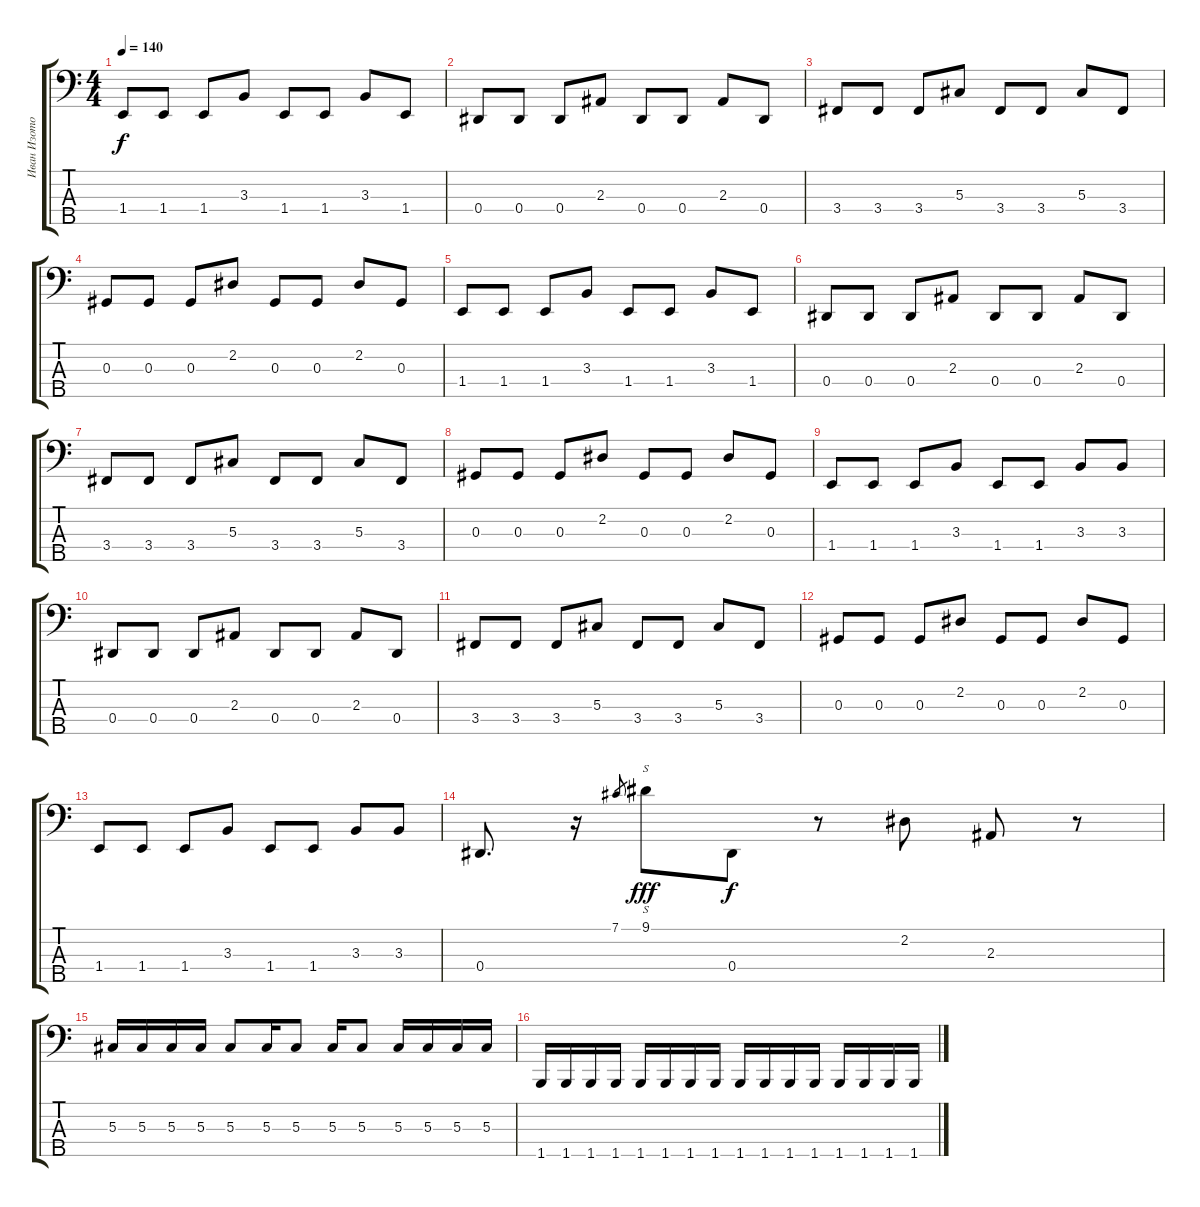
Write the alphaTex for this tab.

\track ("Иван Изотов" "Иван Изото") {instrument electricbasspick}
\staff {score tabs}
\tuning (Gb2 Db2 Ab1 Eb1 Bb0) {hide}
\ts (4 4)
\tempo 140
\clef f4
\ks c
1.4.8{dy f} 1.4.8 1.4.8 3.3.8 1.4.8 1.4.8 3.3.8 1.4.8 |
0.4.8 0.4.8 0.4.8 2.3.8 0.4.8 0.4.8 2.3.8 0.4.8 |
3.4.8 3.4.8 3.4.8 5.3.8 3.4.8 3.4.8 5.3.8 3.4.8 |
0.3.8 0.3.8 0.3.8 2.2.8 0.3.8 0.3.8 2.2.8 0.3.8 |
1.4.8 1.4.8 1.4.8 3.3.8 1.4.8 1.4.8 3.3.8 1.4.8 |
0.4.8 0.4.8 0.4.8 2.3.8 0.4.8 0.4.8 2.3.8 0.4.8 |
3.4.8 3.4.8 3.4.8 5.3.8 3.4.8 3.4.8 5.3.8 3.4.8 |
0.3.8 0.3.8 0.3.8 2.2.8 0.3.8 0.3.8 2.2.8 0.3.8 |
1.4.8 1.4.8 1.4.8 3.3.8 1.4.8 1.4.8 3.3.8 3.3.8 |
0.4.8 0.4.8 0.4.8 2.3.8 0.4.8 0.4.8 2.3.8 0.4.8 |
3.4.8 3.4.8 3.4.8 5.3.8 3.4.8 3.4.8 5.3.8 3.4.8 |
0.3.8 0.3.8 0.3.8 2.2.8 0.3.8 0.3.8 2.2.8 0.3.8 |
1.4.8 1.4.8 1.4.8 3.3.8 1.4.8 1.4.8 3.3.8 3.3.8 |
0.4.8{d} r.16{volume 16 instrument slapbass2} 7.1.8{gr} 9.1.8{s dy fff} 0.4.8{dy f volume 15 instrument electricbasspick} r.8 2.2.8 2.3.8 r.8 |
5.3.16 5.3.16 5.3.16 5.3.16 5.3.8 5.3.16 5.3.8 5.3.16 5.3.8 5.3.16 5.3.16 5.3.16 5.3.16 |
1.5.16 1.5.16 1.5.16 1.5.16 1.5.16 1.5.16 1.5.16 1.5.16 1.5.16 1.5.16 1.5.16 1.5.16 1.5.16 1.5.16 1.5.16 1.5.16
